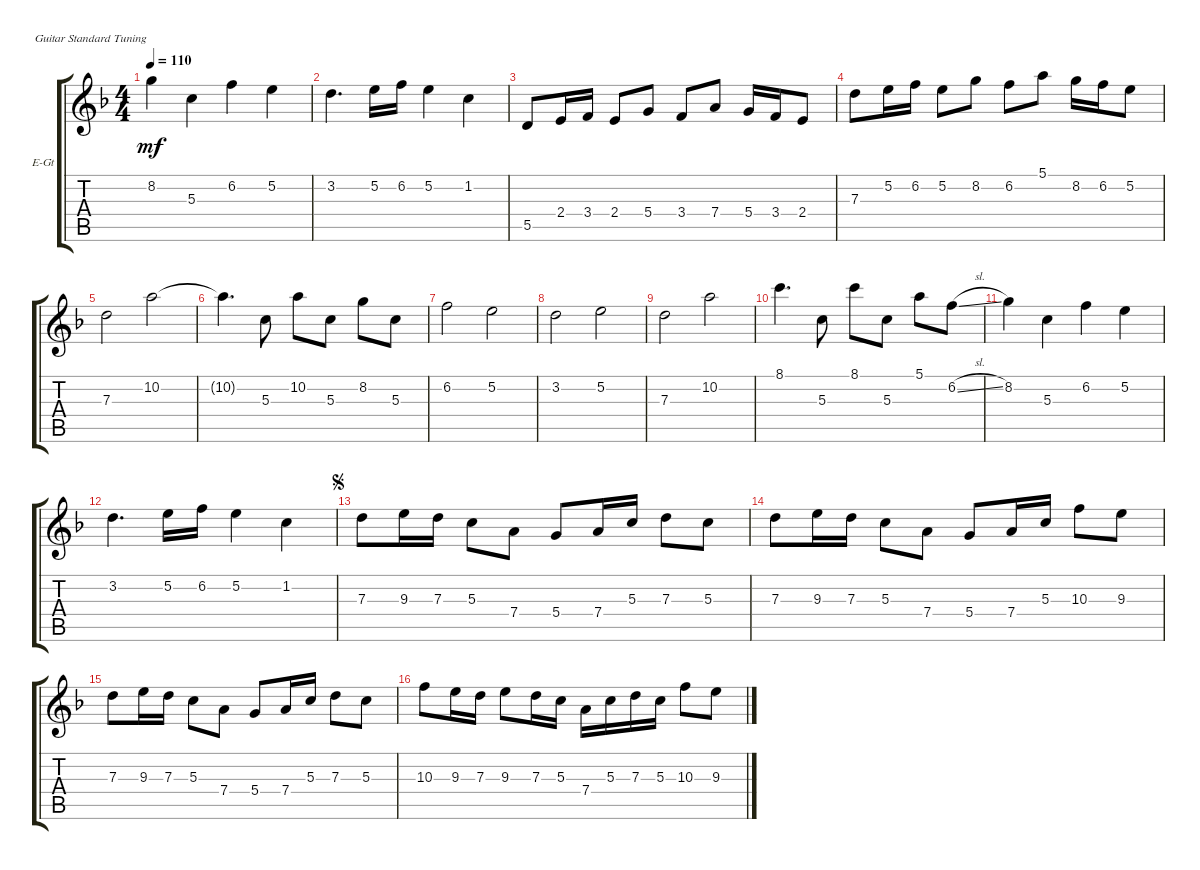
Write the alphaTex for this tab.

\defaultSystemsLayout 4
\bracketExtendMode groupsimilarinstruments
\firstSystemTrackNameOrientation horizontal
\otherSystemsTrackNameOrientation horizontal
\track ("Electric Guitar" "E-Gt") {instrument overdrivenguitar}
\staff {score tabs}
\tuning (E4 B3 G3 D3 A2 E2)
\ts (4 4)
\tempo 110
\clef g2
\ks dminor
8.2.4{dy mf} 5.3.4 6.2.4 5.2.4 |
3.2.4{d} 5.2.16 6.2.16 5.2.4 1.2.4 |
5.5.8 2.4.16 3.4.16 2.4.8 5.4.8 3.4.8 7.4.8 5.4.16 3.4.16 2.4.8 |
7.3.8 5.2.16 6.2.16 5.2.8 8.2.8 6.2.8 5.1.8 8.2.16 6.2.16 5.2.8 |
7.3.2 10.2.2 |
10.2{t}.4{d} 5.3.8 10.2.8 5.3.8 8.2.8 5.3.8 |
6.2.2 5.2.2 |
3.2.2 5.2.2 |
7.3.2 10.2.2 |
8.1.4{d} 5.3.8 8.1.8 5.3.8 5.1.8 6.2{sl}.8 |
8.2.4 5.3.4 6.2.4 5.2.4 |
3.2.4{d} 5.2.16 6.2.16 5.2.4 1.2.4 |
\jump segno
7.3.8 9.3.16 7.3.16 5.3.8 7.4.8 5.4.8 7.4.16 5.3.16 7.3.8 5.3.8 |
7.3.8 9.3.16 7.3.16 5.3.8 7.4.8 5.4.8 7.4.16 5.3.16 10.3.8 9.3.8 |
7.3.8 9.3.16 7.3.16 5.3.8 7.4.8 5.4.8 7.4.16 5.3.16 7.3.8 5.3.8 |
10.3.8 9.3.16 7.3.16 9.3.8 7.3.16 5.3.16 7.4.16 5.3.16 7.3.16 5.3.16 10.3.8 9.3.8
